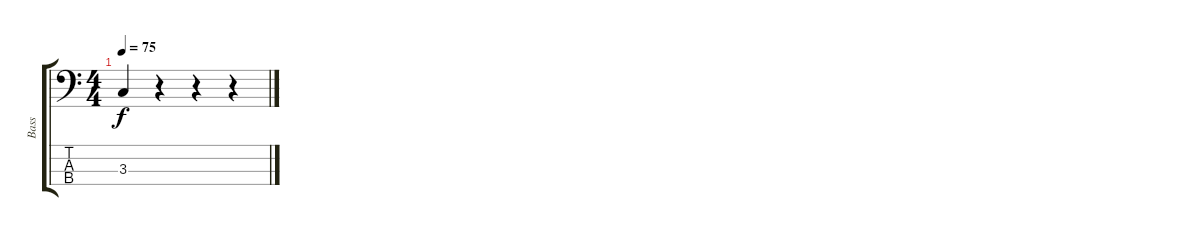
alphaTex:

\track ("Bass" "Bass") {instrument slapbass1}
\staff {score tabs}
\tuning (G2 D2 A1 E1) {hide}
\ts (4 4)
\tempo 75
\clef f4
\ks c
3.3.4{dy f} r.4 r.4 r.4
